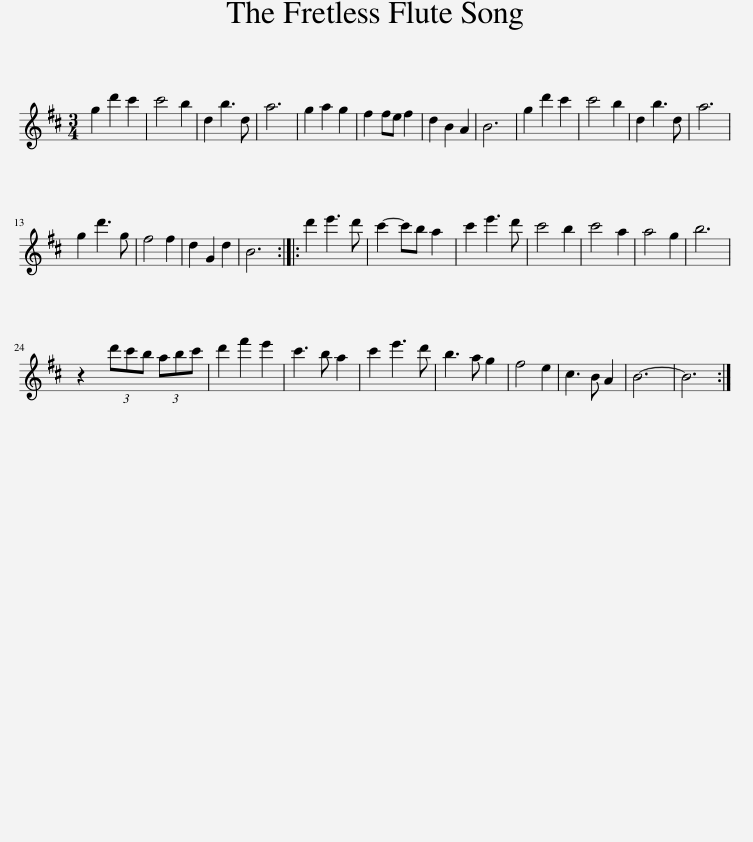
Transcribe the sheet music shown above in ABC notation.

X:1
L:1/8
M:3/4
I:linebreak $
K:D
V:1 treble
V:1
 g2 d'2 c'2 | c'4 b2 | d2 b3 d | a6 | g2 a2 g2 | %5
 f2 fe f2 | d2 B2 A2 | B6 | g2 d'2 c'2 | c'4 b2 | %10
 d2 b3 d | a6 |$ g2 d'3 g | f4 f2 | d2 G2 d2 | %15
 B6 :: d'2 e'3 d' | c'2- c'b a2 | c'2 e'3 d' | c'4 b2 | %20
 c'4 a2 | a4 g2 | b6 |$ z2 (3d'c'b (3abc' | d'2 f'2 e'2 | %25
 c'3 b a2 | c'2 e'3 d' | b3 a g2 | f4 e2 | c3 B A2 | %30
 B6- | B6 :| %32
